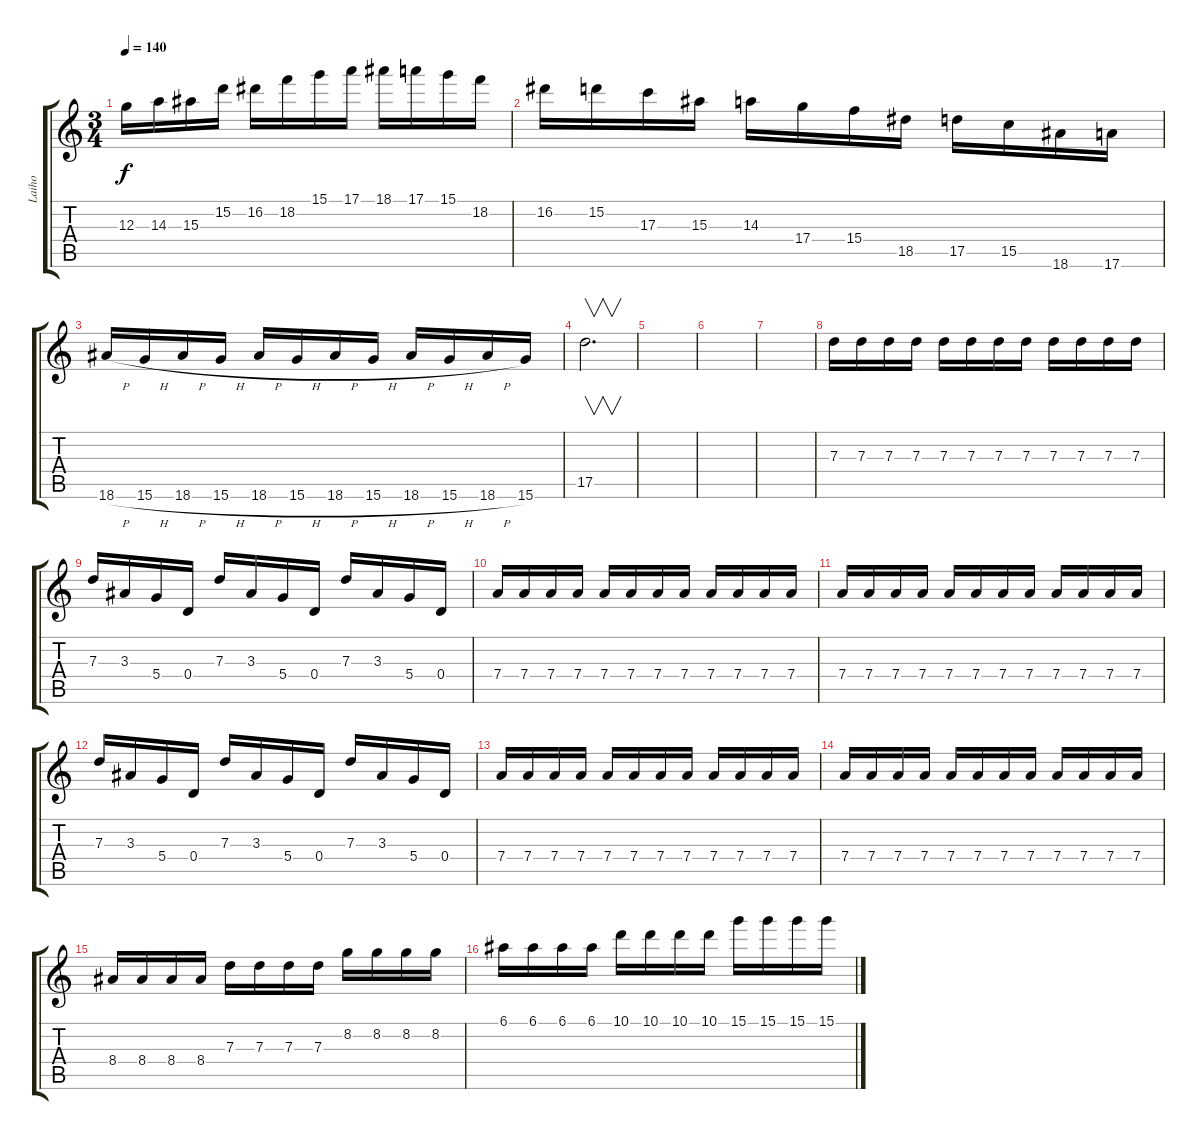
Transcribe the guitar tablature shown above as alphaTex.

\track ("Laiho" "Laiho") {instrument overdrivenguitar}
\staff {score tabs}
\tuning (E4 B3 G3 D3 A2 E2) {hide}
\ts (3 4)
\tempo 140
\clef g2
\ks c
12.3.16{dy f} 14.3.16 15.3.16 15.2.16 16.2.16 18.2.16 15.1.16 17.1.16 18.1.16 17.1.16 15.1.16 18.2.16 |
16.2.16 15.2.16 17.3.16 15.3.16 14.3.16 17.4.16 15.4.16 18.5.16 17.5.16 15.5.16 18.6.16 17.6.16 |
18.6{h}.16 15.6{h}.16 18.6{h}.16 15.6{h}.16 18.6{h}.16 15.6{h}.16 18.6{h}.16 15.6{h}.16 18.6{h}.16 15.6{h}.16 18.6{h}.16 15.6.16 |
17.5.2{v d} |
|
|
|
7.3.16 7.3.16 7.3.16 7.3.16 7.3.16 7.3.16 7.3.16 7.3.16 7.3.16 7.3.16 7.3.16 7.3.16 |
7.3.16 3.3.16 5.4.16 0.4.16 7.3.16 3.3.16 5.4.16 0.4.16 7.3.16 3.3.16 5.4.16 0.4.16 |
7.4.16 7.4.16 7.4.16 7.4.16 7.4.16 7.4.16 7.4.16 7.4.16 7.4.16 7.4.16 7.4.16 7.4.16 |
7.4.16 7.4.16 7.4.16 7.4.16 7.4.16 7.4.16 7.4.16 7.4.16 7.4.16 7.4.16 7.4.16 7.4.16 |
7.3.16 3.3.16 5.4.16 0.4.16 7.3.16 3.3.16 5.4.16 0.4.16 7.3.16 3.3.16 5.4.16 0.4.16 |
7.4.16 7.4.16 7.4.16 7.4.16 7.4.16 7.4.16 7.4.16 7.4.16 7.4.16 7.4.16 7.4.16 7.4.16 |
7.4.16 7.4.16 7.4.16 7.4.16 7.4.16 7.4.16 7.4.16 7.4.16 7.4.16 7.4.16 7.4.16 7.4.16 |
8.4.16 8.4.16 8.4.16 8.4.16 7.3.16 7.3.16 7.3.16 7.3.16 8.2.16 8.2.16 8.2.16 8.2.16 |
6.1.16 6.1.16 6.1.16 6.1.16 10.1.16 10.1.16 10.1.16 10.1.16 15.1.16 15.1.16 15.1.16 15.1.16
